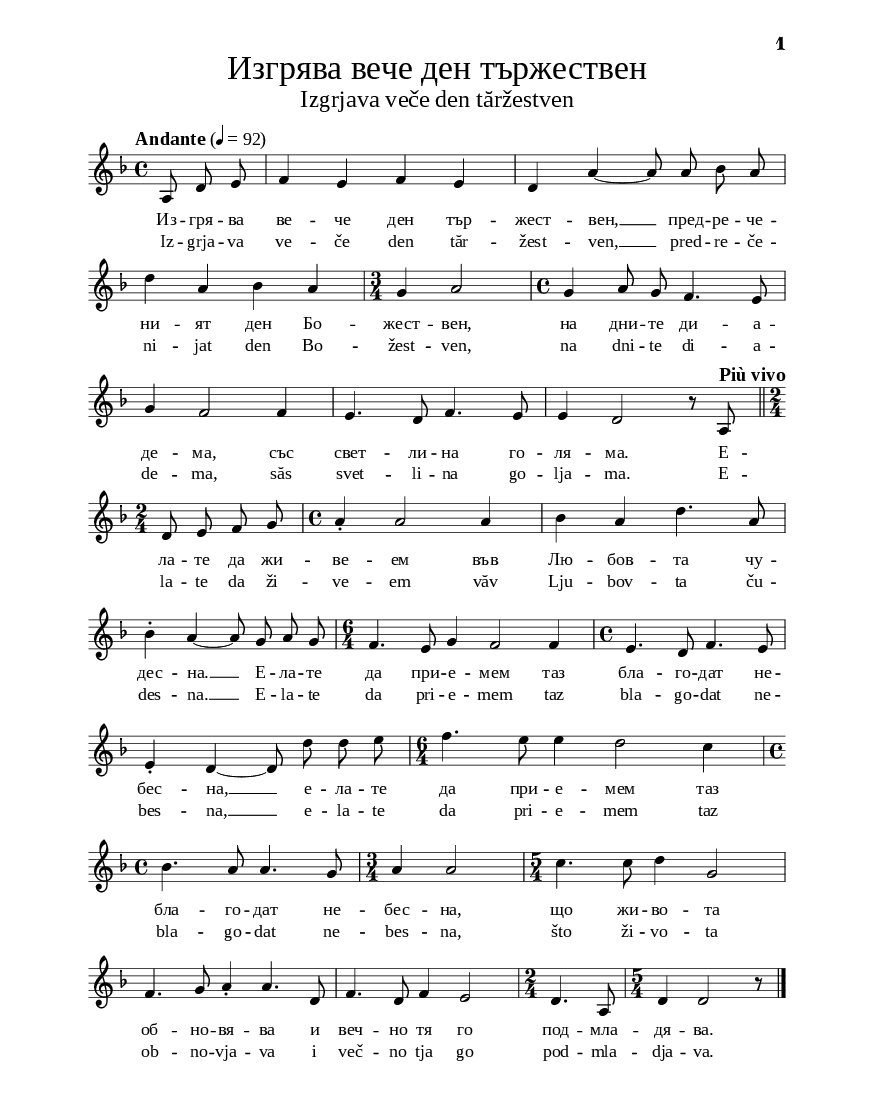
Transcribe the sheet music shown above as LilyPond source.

\version "2.24.3"

% include paper part and global functions
\include "include/globals.ily"

\bookpart {
  \label #'ref022
  \tocItem \markup "Изгрява вече ден тържествен – Izgrjava veče den tăržestven"
  \include "include/bookpart-paper.ily"
  \score {
    \include "include/score-layout.ily"

    \new Voice \absolute {
      \clef treble
      \key d \minor
      \time 4/4
      \tempoFunc "Andante" 4 "92"
      \autoBeamOff

      \partial 4.

      a8 d'8 e'8 |f'4 e'4 f'4 e'4 |d'4 a'4 ~ a'8 a'8 bes'8 a'8 \break |
      d''4 a'4 bes'4 a'4 |\time 3/4  g'4 a'2 | \time 4/4  g'4 a'8 g'8 f'4. e'8 \break
      g'4 f'2 f'4 |  e'4. d'8 f'4. e'8 | e'4 d'2 r8 \tempo "Più vivo" a8 | \bar "||" \time 2/4 \break
      d'8 e'8 f'8 g'8 | \time 4/4  a'4 \staccato a'2 a'4 | bes'4 a'4 d''4. a'8 \break |
      bes'4 \staccato a'4 ~ a'8 g'8 a'8 g'8 |  \time 6/4  f'4. e'8 g'4 f'2 f'4 | \time 4/4  e'4. d'8 f'4. e'8 \break |
      e'4 \staccato d'4 ~ d'8 d''8 d''8 e''8 | \time 6/4  f''4. e''8 e''4 d''2 c''4 \break
      \time 4/4  bes'4. a'8 a'4. g'8 |  \time 3/4  a'4 a'2 | \time 5/4  c''4. c''8 d''4 g'2 \break |
      f'4. g'8 a'4 \staccato a'4. d'8 | f'4. d'8 f'4 e'2 | \time 2/4 d'4. a8 | \time 5/4 d'4 d'2 r8 \bar "|."
    }
    \addlyrics {
      Из -- гря -- ва ве -- че ден тър -- жест -- вен, __ пред -- ре -- че
      -- ни -- ят ден Бо -- жест -- вен, на дни --
      те ди -- а -- де -- ма, със свет -- ли -- на го
      -- ля -- ма. Е -- ла -- те да жи -- ве -- ем във
      Лю -- бов -- та чу -- дес -- на. __ Е -- ла -- те
      да при -- е -- мем таз бла -- го -- дат не --
      бес -- на, __ е -- ла -- те да при -- е -- мем таз
      бла -- го -- дат не -- бес -- на, що жи -- во --
      та об -- но -- вя -- ва и веч -- но тя го под
      -- мла -- дя -- ва.
    }
    \addlyrics {
      Iz -- grja -- va ve -- če den tăr -- žest -- ven, __ pred -- re -- če
      -- ni -- jat den Bo -- žest -- ven, na dni --
      te di -- a -- de -- ma, săs svet -- li -- na go
      -- lja -- ma. E -- la -- te da ži -- ve -- em văv
      Lju -- bov -- ta ču -- des -- na. __ E -- la -- te
      da pri -- e -- mem taz bla -- go -- dat ne --
      bes -- na, __ e -- la -- te da pri -- e -- mem taz
      bla -- go -- dat ne -- bes -- na, što ži -- vo --
      ta ob -- no -- vja -- va i več -- no tja go pod
      -- mla -- dja -- va.
    }
    \header {
      title = \titleFunc "Изгрява вече ден тържествен" "Izgrjava veče den tăržestven"
    }

    \midi{}

  } % score

  \pageBreak

  \markup \abs-fontsize #10 {
    \hspace #5
    \override #`(baseline-skip . ,bgCoupletBaselineSkip)
    \column {

      \line { 2. И носи радост за душата, }
      \line {   "   " и прогласява свободата,}
      \line {   "   " и мир с Любов пресвята}
      \line {   "   " за всички на Земята. }


      \vspace #0.5
      \line { "   " \italic {Припев: } }

      \line {   "   "  Елате да живеем }

      \line {   "   " във Любовта чудесна. }

      \line {   "   " Елате да приемем }

      \line {   "   " таз благодат небесна, }

      \line {   "   " що живота обновява }

      \line {   "   " и вечно тя го подмладява. }

      \vspace #0.5
      \line {  3.  О, ден прекрасен, вечно благо, }
      \line {   "   " кому за тебе не е драго? }
      \line {   "   " За всичките години}
      \line {   "   " по-скоро обнови ни! }

      \vspace #0.5
      \line { "   " \italic {Припев ... } }
    }
    \hspace #1
    \override #`(baseline-skip . ,bgCoupletBaselineSkip)
    \column {

      \line { 2. I nosi radost za dušata, }
      \line {   "   " i proglasjava svobodata,}
      \line {   "   " i mir s Ljubov presvjata}
      \line {   "   " za vsički na Zemjata. }


      \vspace #0.5
      \line { "   " \italic {Pripev: } }

      \line {   "   "  Elate da živeem }

      \line {   "   " văv Ljubovta čudesna. }

      \line {   "   " Elate da priemem }

      \line {   "   " taz blagodat nebesna, }

      \line {   "   " što života obnovjava }

      \line {   "   " i večno tja go podmladjava. }

      \vspace #0.5
      \line {  3.  O, den prekrasen, večno blago, }
      \line {   "   " komu za tebe ne e drago? }
      \line {   "   " Za vsičkite godini}
      \line {   "   " po-skoro obnovi ni! }

      \vspace #0.5
      \line { "   " \italic {Pripev ... } }
    }    %column

  } % markup


  \markup \vspace #3


  % include foreign translation(s) of the song
  \version "2.24.3"

\markup \fill-line { \fontsize #deTitleFontSize "Der feierliche Tag bricht schon an" }
\markup \null
\markup \null


\markup \abs-fontsize #10 {
  \hspace #25
  \override #`(baseline-skip . ,deCoupletBaselineSkip)


  \column {
    \line { 1. Der feierliche Tag bricht schon an, }
    \line {   "   " der vorherbestimmte göttliche Tag, }
    \line {   "   " ein Diadem der Tage,}
    \line {   "   " mit seinem großen Licht. }


     \vspace #0.5
    \line { "   " \italic { Refrain:}  }
    \line {"   " Kommt, auf dass wir }
    \line {   "   "in der wunderbaren Liebe leben. }
    \line {   "   " Kommt, auf dass wir  }
    \line {   "   " diesen himmlischen Segen empfangen, }
    \line {   "   " welcher das Leben erneuert }
    \line {   "   " und es ewig verjüngt. }
  \vspace #0.5
      \line {2. Und er bringt Freude für die Seele }
    \line {   "   "und verkündet die Freiheit }
    \line {   "   " und den Frieden mit allheiliger Liebe }
    \line {   "   " für alle auf der Erde. }

     \vspace #0.5
    \line { "   " \italic { Refrain } ... }

    \vspace #0.5
    \line { 3. Oh, wunderschöner Tag, ewiges Wohl, }
    \line {   "   " wem ist das nicht wertvoll? }
    \line {   "   " Für all die Jahre}
    \line {   "   " erneuere uns bald! }
  }
}










} % bookpart
